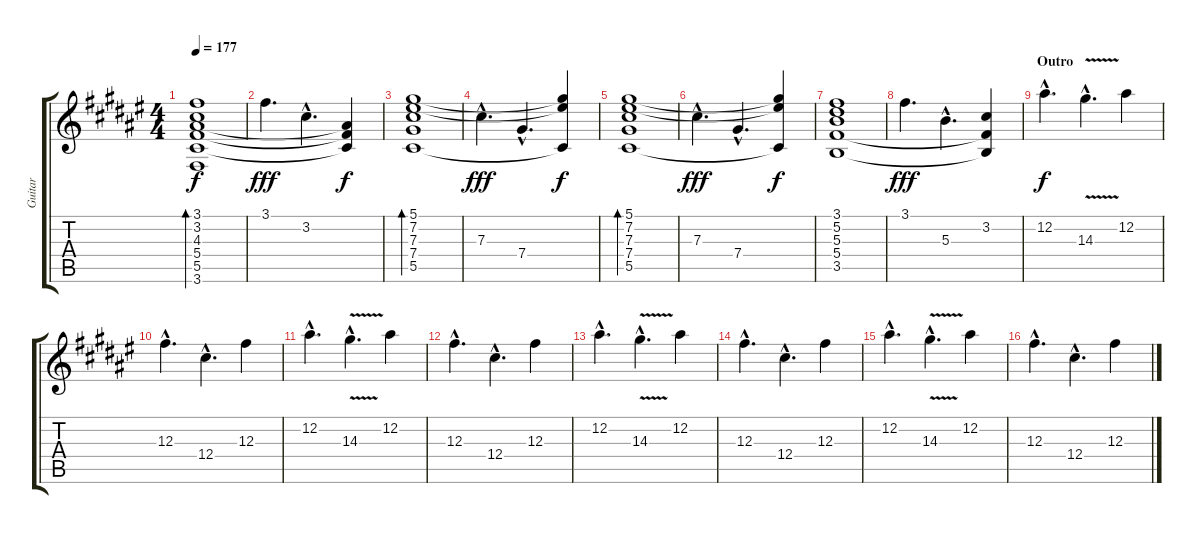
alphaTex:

\track ("Guitar" "Guitar") {instrument overdrivenguitar}
\staff {score tabs}
\tuning (Eb4 Bb3 Gb3 Db3 Ab2 Eb2) {hide}
\ts (4 4)
\tempo 177
\clef g2
\ks d#minor
(3.1 3.2 4.3 5.4 5.5 3.6).1{bd 60 dy f} |
3.1.4{d dy fff} 3.2{hac}.4{d} (4.3{t} 5.4{t} 5.5{t}).4{dy f} |
(5.1 7.2 7.3 7.4 5.5).1{bd 60} |
7.3{hac}.4{d dy fff} 7.4{hac}.4{d} (5.1{t} 7.2{t} 5.5{t}).4{dy f} |
(5.1 7.2 7.3 7.4 5.5).1{bd 60} |
7.3{hac}.4{d dy fff} 7.4{hac}.4{d} (5.1{t} 7.2{t} 5.5{t}).4{dy f} |
(3.1 5.2 5.3 5.4 3.5).1 |
3.1.4{d dy fff} 5.3{hac}.4{d} (3.2 5.4{t} 3.5{t}).4 |
\section ("" "Outro")
12.2{hac}.4{d dy f} 14.3{v hac}.4{d} 12.2.4 |
12.3{hac}.4{d} 12.4{hac}.4{d} 12.3.4 |
12.2{hac}.4{d} 14.3{v hac}.4{d} 12.2.4 |
12.3{hac}.4{d} 12.4{hac}.4{d} 12.3.4 |
12.2{hac}.4{d} 14.3{v hac}.4{d} 12.2.4 |
12.3{hac}.4{d} 12.4{hac}.4{d} 12.3.4 |
12.2{hac}.4{d} 14.3{v hac}.4{d} 12.2.4 |
12.3{hac}.4{d} 12.4{hac}.4{d} 12.3.4
